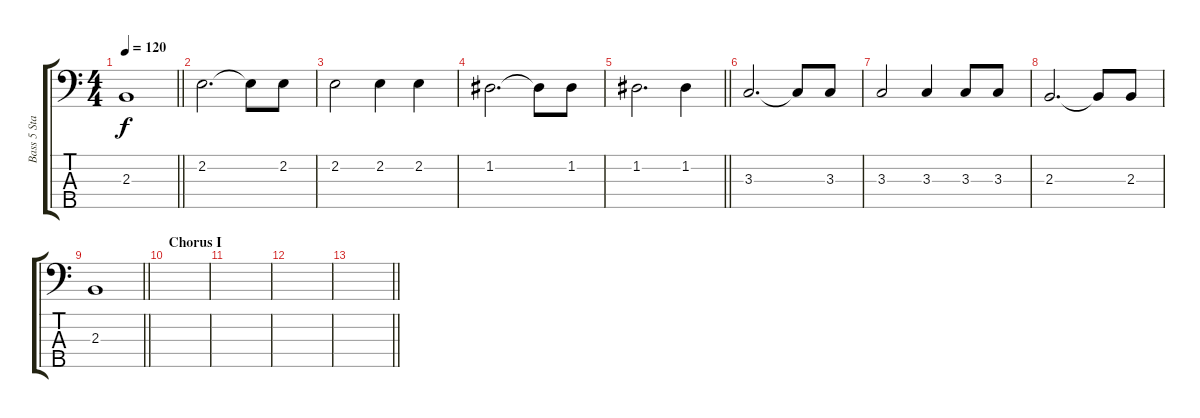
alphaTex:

\track ("Bass 5 Standard" "Bass 5 Sta") {instrument electricbassfinger}
\staff {score tabs}
\tuning (G2 D2 A1 E1 B0) {hide}
\ts (4 4)
\tempo 120
\clef f4
\barLineRight lightlight
\ks c
2.3{t}.1{dy f} |
2.2.2{d} 2.2{t}.8 2.2.8 |
2.2.2 2.2.4 2.2.4 |
1.2.2{d} 1.2{t}.8 1.2.8 |
\barLineRight lightlight
1.2.2{d} 1.2.4 |
3.3.2{d} 3.3{t}.8 3.3.8 |
3.3.2 3.3.4 3.3.8 3.3.8 |
2.3.2{d} 2.3{t}.8 2.3.8 |
\barLineRight lightlight
2.3.1 |
\section ("" "Chorus I")
|
|
|
\barLineRight lightlight
